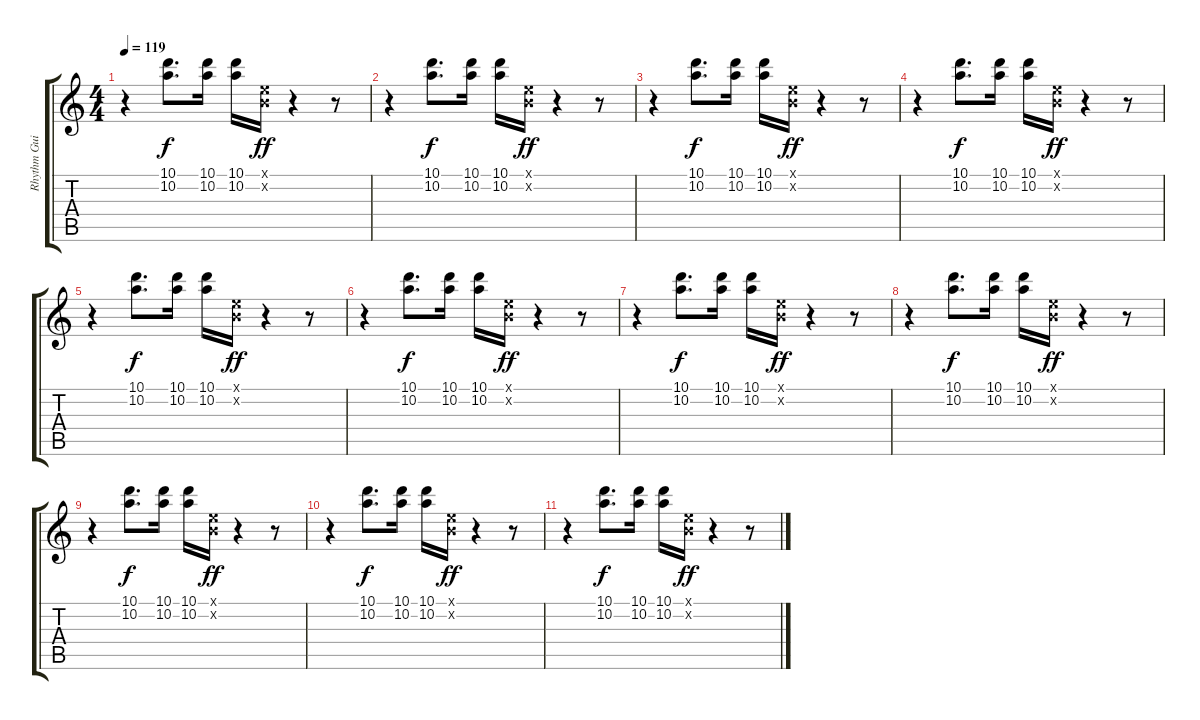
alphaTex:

\track ("Rhythm Guitar" "Rhythm Gui") {instrument overdrivenguitar}
\staff {score tabs}
\tuning (E4 B3 G3 D3 A2 E2) {hide}
\ts (4 4)
\tempo 119
\clef g2
\ks c
r.4{dy ff} (10.1 10.2).8{d dy f} (10.1 10.2).16 (10.1 10.2).16 (0.1{x} 0.2{x}).16{dy ff} r.4 r.8 |
r.4 (10.1 10.2).8{d dy f} (10.1 10.2).16 (10.1 10.2).16 (0.1{x} 0.2{x}).16{dy ff} r.4 r.8 |
r.4 (10.1 10.2).8{d dy f} (10.1 10.2).16 (10.1 10.2).16 (0.1{x} 0.2{x}).16{dy ff} r.4 r.8 |
r.4 (10.1 10.2).8{d dy f} (10.1 10.2).16 (10.1 10.2).16 (0.1{x} 0.2{x}).16{dy ff} r.4 r.8 |
r.4 (10.1 10.2).8{d dy f} (10.1 10.2).16 (10.1 10.2).16 (0.1{x} 0.2{x}).16{dy ff} r.4 r.8 |
r.4 (10.1 10.2).8{d dy f} (10.1 10.2).16 (10.1 10.2).16 (0.1{x} 0.2{x}).16{dy ff} r.4 r.8 |
r.4 (10.1 10.2).8{d dy f} (10.1 10.2).16 (10.1 10.2).16 (0.1{x} 0.2{x}).16{dy ff} r.4 r.8 |
r.4{volume 3} (10.1 10.2).8{d dy f} (10.1 10.2).16 (10.1 10.2).16 (0.1{x} 0.2{x}).16{dy ff} r.4 r.8 |
r.4 (10.1 10.2).8{d dy f} (10.1 10.2).16 (10.1 10.2).16 (0.1{x} 0.2{x}).16{dy ff} r.4 r.8 |
r.4 (10.1 10.2).8{d dy f} (10.1 10.2).16 (10.1 10.2).16 (0.1{x} 0.2{x}).16{dy ff} r.4 r.8 |
r.4 (10.1 10.2).8{d dy f} (10.1 10.2).16 (10.1 10.2).16 (0.1{x} 0.2{x}).16{dy ff} r.4 r.8
